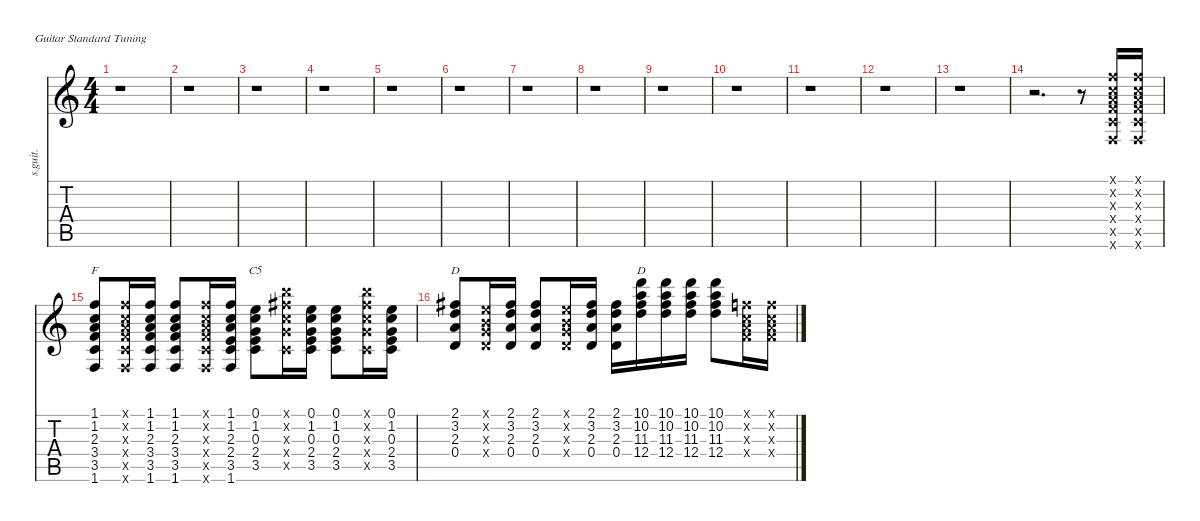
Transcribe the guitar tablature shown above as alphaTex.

\defaultSystemsLayout 4
\hideDynamics
\bracketExtendMode nobrackets
\track ("Allen Collins (Lead Guitar-Right Stereo)" "s.guit.") {instrument distortionguitar}
\staff {score tabs}
\tuning (E4 B3 G3 D3 A2 E2)
\chord ("F" 3 1 2 2 0 x) {showdiagram false}
\chord ("C5" 3 1 2 2 0 x) {showdiagram false}
\chord ("D" 3 1 2 2 0 x) {showdiagram false}
\ts (4 4)
\tempo (60 hide)
\clef g2
\ks c
r.1{dy f} |
r.1 |
r.1 |
r.1 |
r.1 |
r.1 |
r.1 |
r.1 |
r.1 |
r.1 |
r.1 |
r.1 |
r.1 |
r.2{d} r.8 (1.1{x} 1.2{x} 2.3{x} 3.4{x} 3.5{x} 1.6{x}).16{lyrics (0 "") lyrics (1 "") lyrics (2 "") lyrics (3 "") lyrics (4 "")} (1.1{x} 1.2{x} 2.3{x} 3.4{x} 3.5{x} 1.6{x}).16{lyrics (0 "") lyrics (1 "") lyrics (2 "") lyrics (3 "") lyrics (4 "")} |
(1.1 1.2 2.3 3.4 3.5 1.6).8{ch "F" lyrics (0 "") lyrics (1 "") lyrics (2 "") lyrics (3 "") lyrics (4 "")} (1.1{x} 1.2{x} 2.3{x} 3.4{x} 3.5{x} 1.6{x}).16{lyrics (0 "") lyrics (1 "") lyrics (2 "") lyrics (3 "") lyrics (4 "")} (1.1 1.2 2.3 3.4 3.5 1.6).16{lyrics (0 "") lyrics (1 "") lyrics (2 "") lyrics (3 "") lyrics (4 "")} (1.1 1.2 2.3 3.4 3.5 1.6).8{lyrics (0 "") lyrics (1 "") lyrics (2 "") lyrics (3 "") lyrics (4 "")} (1.1{x} 1.2{x} 2.3{x} 3.4{x} 3.5{x} 1.6{x}).16{lyrics (0 "") lyrics (1 "") lyrics (2 "") lyrics (3 "") lyrics (4 "")} (1.1 1.2 2.3 2.4 3.5 1.6).16{lyrics (0 "") lyrics (1 "") lyrics (2 "") lyrics (3 "") lyrics (4 "")} (0.3 2.4 3.5 0.1 1.2).8{ch "C5" lyrics (0 "") lyrics (1 "") lyrics (2 "") lyrics (3 "") lyrics (4 "")} (7.1{x} 7.2{x acc #} 5.3{x} 5.4{x} 3.5{x}).16{lyrics (0 "") lyrics (1 "") lyrics (2 "") lyrics (3 "") lyrics (4 "")} (0.3 2.4 3.5 0.1 1.2).16{lyrics (0 "") lyrics (1 "") lyrics (2 "") lyrics (3 "") lyrics (4 "")} (0.3 2.4 3.5 0.1 1.2).8{lyrics (0 "") lyrics (1 "") lyrics (2 "") lyrics (3 "") lyrics (4 "")} (7.2{x acc #} 7.1{x} 5.3{x} 5.4{x} 3.5{x}).16{lyrics (0 "") lyrics (1 "") lyrics (2 "") lyrics (3 "") lyrics (4 "")} (0.3 2.4 3.5 0.1 1.2).16{lyrics (0 "") lyrics (1 "") lyrics (2 "") lyrics (3 "") lyrics (4 "")} |
(2.1{acc #} 3.2 2.3 0.4).8{ch "D" lyrics (0 "") lyrics (1 "") lyrics (2 "") lyrics (3 "") lyrics (4 "")} (0.1{x} 0.2{x} 0.3{x} 0.4{x}).16{lyrics (0 "") lyrics (1 "") lyrics (2 "") lyrics (3 "") lyrics (4 "")} (2.1{acc #} 3.2 2.3 0.4).16{lyrics (0 "") lyrics (1 "") lyrics (2 "") lyrics (3 "") lyrics (4 "")} (2.1{acc #} 3.2 2.3 0.4).8{lyrics (0 "") lyrics (1 "") lyrics (2 "") lyrics (3 "") lyrics (4 "")} (0.1{x} 0.2{x} 0.3{x} 0.4{x}).16{lyrics (0 "") lyrics (1 "") lyrics (2 "") lyrics (3 "") lyrics (4 "")} (2.1{acc #} 3.2 2.3 0.4).16{lyrics (0 "") lyrics (1 "") lyrics (2 "") lyrics (3 "") lyrics (4 "")} (2.1{acc #} 3.2 2.3 0.4).16{lyrics (0 "") lyrics (1 "") lyrics (2 "") lyrics (3 "") lyrics (4 "")} (10.1 10.2 11.3{acc #} 12.4).16{ch "D" lyrics (0 "") lyrics (1 "") lyrics (2 "") lyrics (3 "") lyrics (4 "")} (10.1 10.2 11.3{acc #} 12.4).16{lyrics (0 "") lyrics (1 "") lyrics (2 "") lyrics (3 "") lyrics (4 "")} (10.1 10.2 11.3{acc #} 12.4).16{lyrics (0 "") lyrics (1 "") lyrics (2 "") lyrics (3 "") lyrics (4 "")} (10.1 10.2 11.3{acc #} 12.4).8{lyrics (0 "") lyrics (1 "") lyrics (2 "") lyrics (3 "") lyrics (4 "")} (1.1{x} 1.2{x} 2.3{x} 3.4{x}).16{lyrics (0 "") lyrics (1 "") lyrics (2 "") lyrics (3 "") lyrics (4 "")} (1.1{x} 1.2{x} 2.3{x} 3.4{x}).16{lyrics (0 "") lyrics (1 "") lyrics (2 "") lyrics (3 "") lyrics (4 "")}
